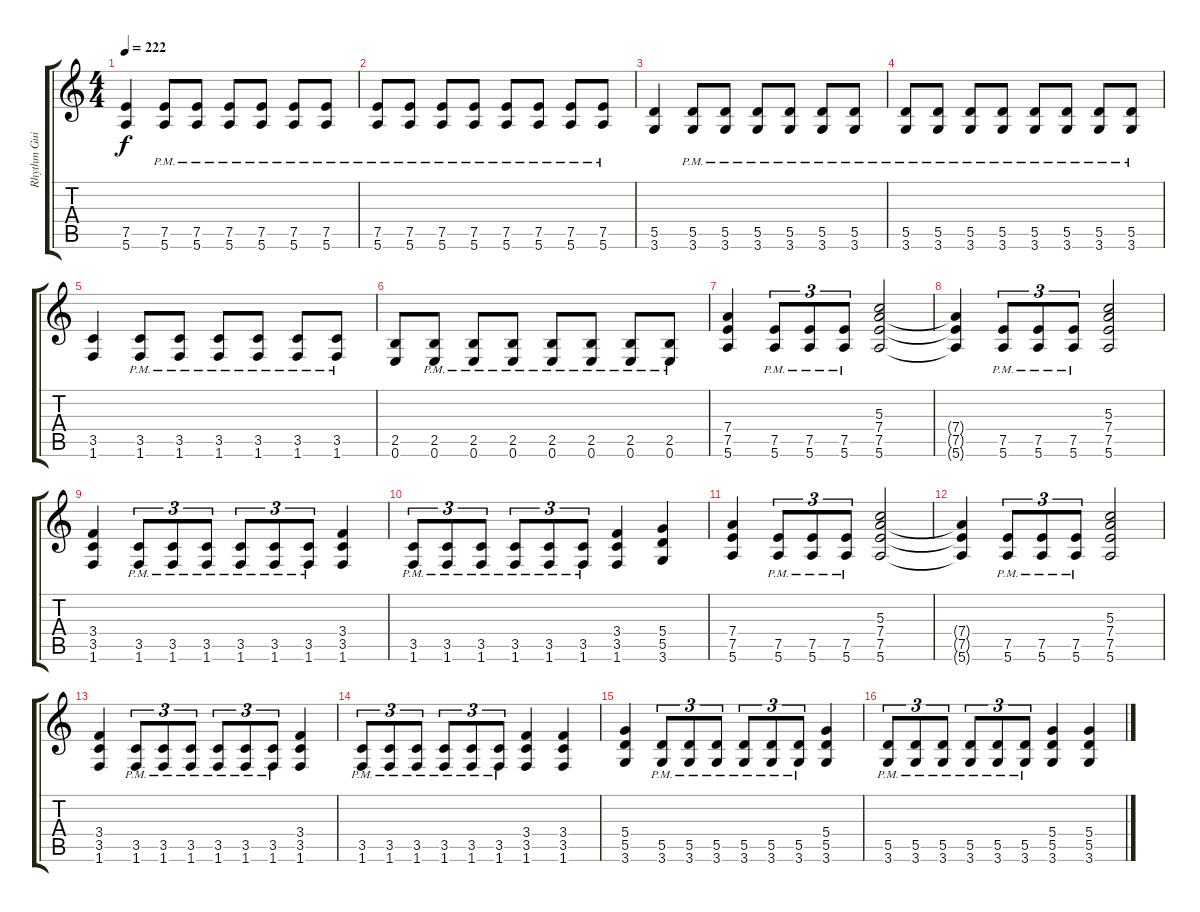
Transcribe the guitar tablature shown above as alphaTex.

\track ("Rhythm Guitar" "Rhythm Gui") {instrument distortionguitar}
\staff {score tabs}
\tuning (E4 B3 G3 D3 A2 E2) {hide}
\ts (4 4)
\tempo 222
\clef g2
\ks c
(7.5 5.6).4{dy f} (7.5{pm} 5.6{pm}).8 (7.5{pm} 5.6{pm}).8 (7.5{pm} 5.6{pm}).8 (7.5{pm} 5.6{pm}).8 (7.5{pm} 5.6{pm}).8 (7.5{pm} 5.6{pm}).8 |
(7.5{pm} 5.6{pm}).8 (7.5{pm} 5.6{pm}).8 (7.5{pm} 5.6{pm}).8 (7.5{pm} 5.6{pm}).8 (7.5{pm} 5.6{pm}).8 (7.5{pm} 5.6{pm}).8 (7.5{pm} 5.6{pm}).8 (7.5{pm} 5.6{pm}).8 |
(5.5 3.6).4 (5.5{pm} 3.6{pm}).8 (5.5{pm} 3.6{pm}).8 (5.5{pm} 3.6{pm}).8 (5.5{pm} 3.6{pm}).8 (5.5{pm} 3.6{pm}).8 (5.5{pm} 3.6{pm}).8 |
(5.5{pm} 3.6{pm}).8 (5.5{pm} 3.6{pm}).8 (5.5{pm} 3.6{pm}).8 (5.5{pm} 3.6{pm}).8 (5.5{pm} 3.6{pm}).8 (5.5{pm} 3.6{pm}).8 (5.5{pm} 3.6{pm}).8 (5.5{pm} 3.6{pm}).8 |
(3.5 1.6).4 (3.5{pm} 1.6{pm}).8 (3.5{pm} 1.6{pm}).8 (3.5{pm} 1.6{pm}).8 (3.5{pm} 1.6{pm}).8 (3.5{pm} 1.6{pm}).8 (3.5{pm} 1.6{pm}).8 |
(2.5 0.6).8 (2.5{pm} 0.6{pm}).8 (2.5{pm} 0.6{pm}).8 (2.5{pm} 0.6{pm}).8 (2.5{pm} 0.6{pm}).8 (2.5{pm} 0.6{pm}).8 (2.5{pm} 0.6{pm}).8 (2.5{pm} 0.6{pm}).8 |
(7.4 7.5 5.6).4 (7.5{pm} 5.6{pm}).8{tu (3 2)} (7.5{pm} 5.6{pm}).8{tu (3 2)} (7.5{pm} 5.6{pm}).8{tu (3 2)} (5.3 7.4 7.5 5.6).2 |
(7.4{t} 7.5{t} 5.6{t}).4 (7.5{pm} 5.6{pm}).8{tu (3 2)} (7.5{pm} 5.6{pm}).8{tu (3 2)} (7.5{pm} 5.6{pm}).8{tu (3 2)} (5.3 7.4 7.5 5.6).2 |
(3.4 3.5 1.6).4 (3.5{pm} 1.6{pm}).8{tu (3 2)} (3.5{pm} 1.6{pm}).8{tu (3 2)} (3.5{pm} 1.6{pm}).8{tu (3 2)} (3.5{pm} 1.6{pm}).8{tu (3 2)} (3.5{pm} 1.6{pm}).8{tu (3 2)} (3.5{pm} 1.6{pm}).8{tu (3 2)} (3.4 3.5 1.6).4 |
(3.5{pm} 1.6{pm}).8{tu (3 2)} (3.5{pm} 1.6{pm}).8{tu (3 2)} (3.5{pm} 1.6{pm}).8{tu (3 2)} (3.5{pm} 1.6{pm}).8{tu (3 2)} (3.5{pm} 1.6{pm}).8{tu (3 2)} (3.5{pm} 1.6{pm}).8{tu (3 2)} (3.4 3.5 1.6).4 (5.4 5.5 3.6).4 |
(7.4 7.5 5.6).4 (7.5{pm} 5.6{pm}).8{tu (3 2)} (7.5{pm} 5.6{pm}).8{tu (3 2)} (7.5{pm} 5.6{pm}).8{tu (3 2)} (5.3 7.4 7.5 5.6).2 |
(7.4{t} 7.5{t} 5.6{t}).4 (7.5{pm} 5.6{pm}).8{tu (3 2)} (7.5{pm} 5.6{pm}).8{tu (3 2)} (7.5{pm} 5.6{pm}).8{tu (3 2)} (5.3 7.4 7.5 5.6).2 |
(3.4 3.5 1.6).4 (3.5{pm} 1.6{pm}).8{tu (3 2)} (3.5{pm} 1.6{pm}).8{tu (3 2)} (3.5{pm} 1.6{pm}).8{tu (3 2)} (3.5{pm} 1.6{pm}).8{tu (3 2)} (3.5{pm} 1.6{pm}).8{tu (3 2)} (3.5{pm} 1.6{pm}).8{tu (3 2)} (3.4 3.5 1.6).4 |
(3.5{pm} 1.6{pm}).8{tu (3 2)} (3.5{pm} 1.6{pm}).8{tu (3 2)} (3.5{pm} 1.6{pm}).8{tu (3 2)} (3.5{pm} 1.6{pm}).8{tu (3 2)} (3.5{pm} 1.6{pm}).8{tu (3 2)} (3.5{pm} 1.6{pm}).8{tu (3 2)} (3.4 3.5 1.6).4 (3.4 3.5 1.6).4 |
(5.4 5.5 3.6).4 (5.5{pm} 3.6{pm}).8{tu (3 2)} (5.5{pm} 3.6).8{tu (3 2)} (5.5{pm} 3.6).8{tu (3 2)} (5.5{pm} 3.6).8{tu (3 2)} (5.5{pm} 3.6).8{tu (3 2)} (5.5{pm} 3.6).8{tu (3 2)} (5.4 5.5 3.6).4 |
(5.5{pm} 3.6{pm}).8{tu (3 2)} (5.5{pm} 3.6{pm}).8{tu (3 2)} (5.5{pm} 3.6{pm}).8{tu (3 2)} (5.5{pm} 3.6{pm}).8{tu (3 2)} (5.5{pm} 3.6{pm}).8{tu (3 2)} (5.5{pm} 3.6{pm}).8{tu (3 2)} (5.4 5.5 3.6).4 (5.4 5.5 3.6).4
